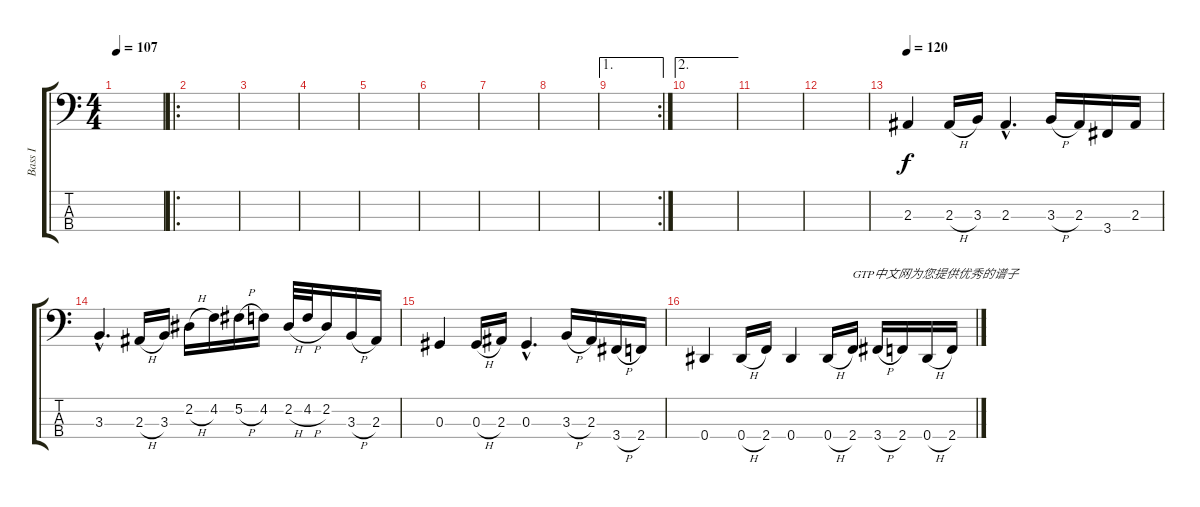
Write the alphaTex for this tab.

\track ("Bass I" "Bass I") {instrument electricbasspick}
\staff {score tabs}
\tuning (Gb2 Db2 Ab1 Eb1) {hide}
\ts (4 4)
\tempo 107
\clef f4
\ks c
|
\ro
|
|
|
|
|
|
|
\ae 1
\rc 2
|
\ae 2
|
|
|
\tempo 120
2.3.4{volume 16} 2.3{h}.16 3.3.16 2.3{hac}.4{d} 3.3{h}.16 2.3.16 3.4.16 2.3.16 |
3.3{hac}.4{d} 2.3{h}.16 3.3.16 2.2{h}.16 4.2.16 5.2{h}.16 4.2.16 2.2{h}.32 4.2{h}.32 2.2.16 3.3{h}.16 2.3.16 |
0.3.4 0.3{h}.16 2.3.16 0.3{hac}.4{d} 3.3{h}.16 2.3.16 3.4{h}.16 2.4.16 |
0.4.4 0.4{h}.16 2.4.16 0.4.4 0.4{h}.16 2.4.16{txt "GTP中文网为您提供优秀的谱子"} 3.4{h}.16 2.4.16 0.4{h}.16 2.4.16
